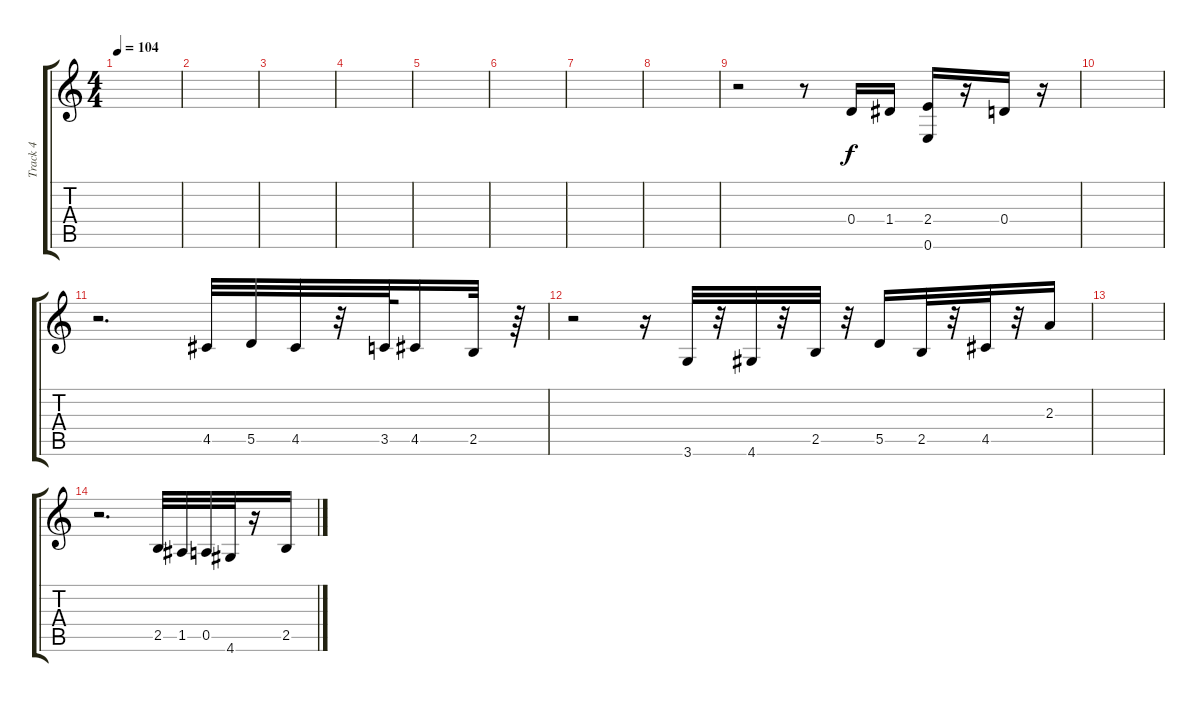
\track ("Track 4" "Track 4") {instrument overdrivenguitar}
\staff {score tabs}
\tuning (E4 B3 G3 D3 A2 E2) {hide}
\ts (4 4)
\tempo 104
\clef g2
\ks c
|
|
|
|
|
|
|
|
r.2 r.8 0.4.16 1.4.16 (2.4 0.6).16 r.16 0.4.16 r.16 |
|
r.2{d} 4.5.32 5.5.32 4.5.32 r.32 3.5.64 4.5.16 2.5.32 r.64 |
r.2 r.16 3.6.32 r.32 4.6.32 r.32 2.5.32 r.32 5.5.16 2.5.32 r.32 4.5.32 r.32 2.3.16 |
|
r.2{d} 2.5.32 1.5.32 0.5.32 4.6.32 r.16 2.5.16
